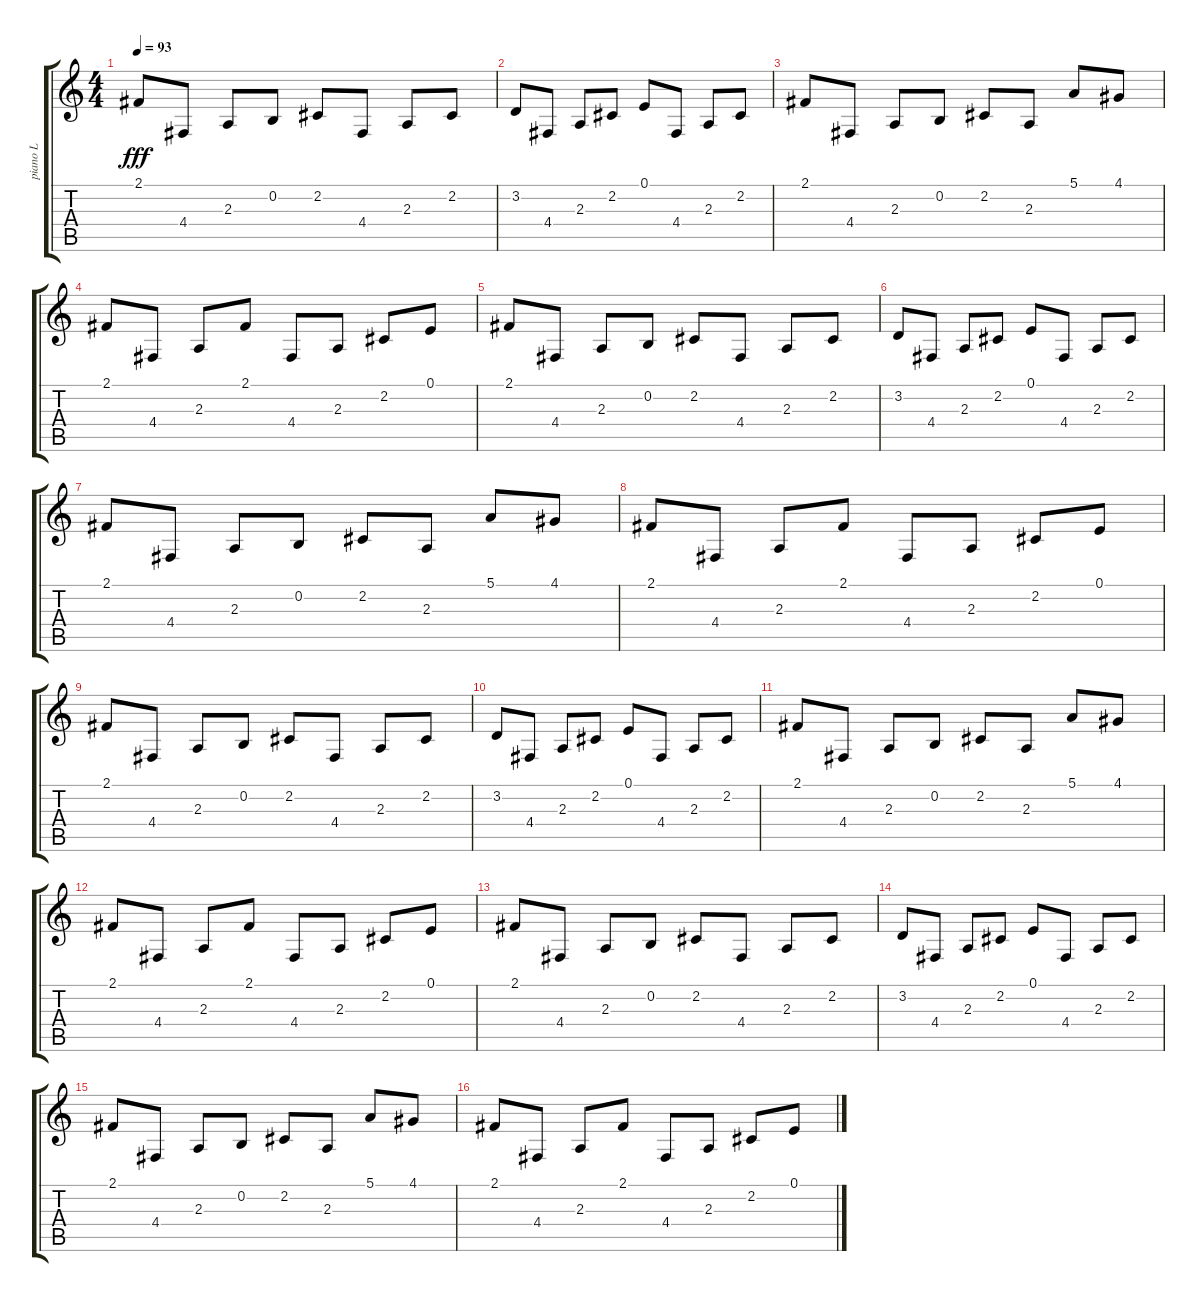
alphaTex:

\track ("piano L" "piano L") {instrument acousticgrandpiano}
\staff {score tabs}
\tuning (E4 B3 G3 D3 A2 E2) {hide}
\ts (4 4)
\tempo 93
\clef g2
\ks c
2.1.8{dy fff} 4.4.8 2.3.8 0.2.8 2.2.8 4.4.8 2.3.8 2.2.8 |
3.2.8 4.4.8 2.3.8 2.2.8 0.1.8 4.4.8 2.3.8 2.2.8 |
2.1.8 4.4.8 2.3.8 0.2.8 2.2.8 2.3.8 5.1.8 4.1.8 |
2.1.8 4.4.8 2.3.8 2.1.8 4.4.8 2.3.8 2.2.8 0.1.8 |
2.1.8 4.4.8 2.3.8 0.2.8 2.2.8 4.4.8 2.3.8 2.2.8 |
3.2.8 4.4.8 2.3.8 2.2.8 0.1.8 4.4.8 2.3.8 2.2.8 |
2.1.8 4.4.8 2.3.8 0.2.8 2.2.8 2.3.8 5.1.8 4.1.8 |
2.1.8 4.4.8 2.3.8 2.1.8 4.4.8 2.3.8 2.2.8 0.1.8 |
2.1.8 4.4.8 2.3.8 0.2.8 2.2.8 4.4.8 2.3.8 2.2.8 |
3.2.8 4.4.8 2.3.8 2.2.8 0.1.8 4.4.8 2.3.8 2.2.8 |
2.1.8 4.4.8 2.3.8 0.2.8 2.2.8 2.3.8 5.1.8 4.1.8 |
2.1.8 4.4.8 2.3.8 2.1.8 4.4.8 2.3.8 2.2.8 0.1.8 |
2.1.8 4.4.8 2.3.8 0.2.8 2.2.8 4.4.8 2.3.8 2.2.8 |
3.2.8 4.4.8 2.3.8 2.2.8 0.1.8 4.4.8 2.3.8 2.2.8 |
2.1.8 4.4.8 2.3.8 0.2.8 2.2.8 2.3.8 5.1.8 4.1.8 |
2.1.8 4.4.8 2.3.8 2.1.8 4.4.8 2.3.8 2.2.8 0.1.8
